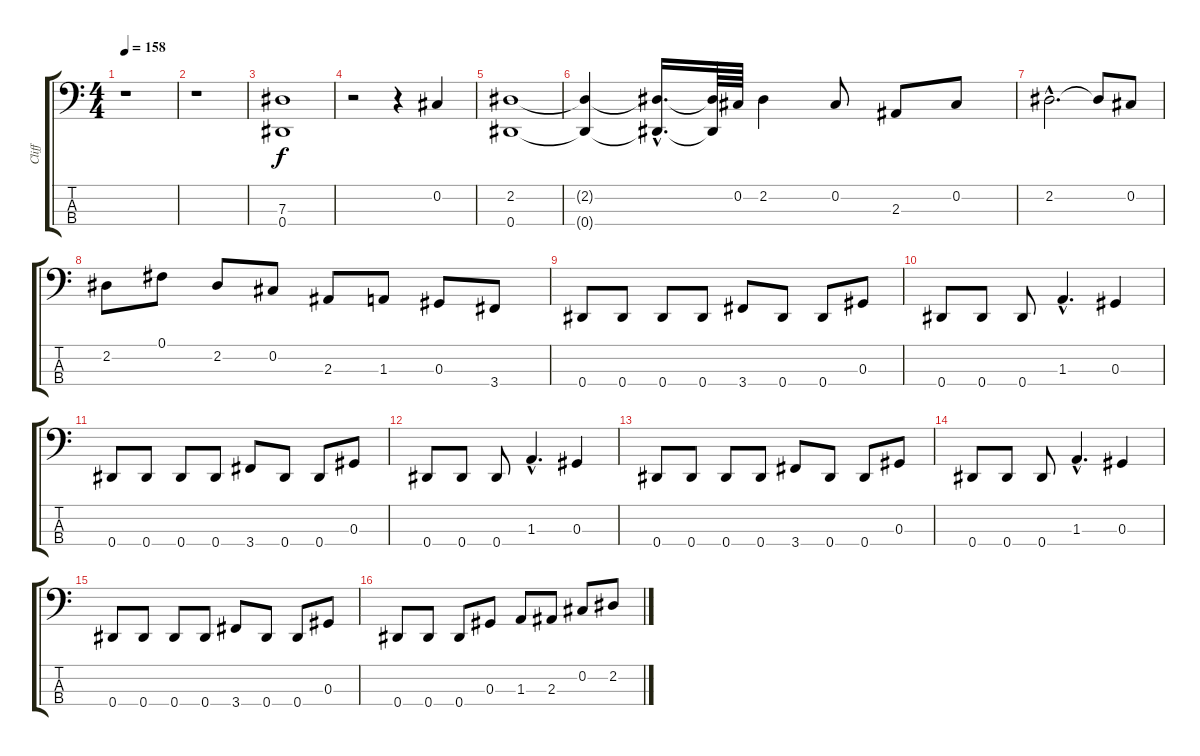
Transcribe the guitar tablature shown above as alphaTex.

\track ("Cliff" "Cliff") {instrument electricbasspick}
\staff {score tabs}
\tuning (Gb2 Db2 Ab1 Eb1) {hide}
\ts (4 4)
\tempo 158
\clef f4
\ks c
r.1{dy f} |
r.1 |
(7.3 0.4).1 |
r.2 r.4 0.2.4 |
(2.2 0.4).1 |
(2.2{t} 0.4{t}).4 (2.2{hac t} 0.4{hac t}).16{d} (2.2{t} 0.4{t}).64 0.2.64 2.2.4 0.2.8 2.3.8 0.2.8 |
2.2{hac}.2{d} 2.2{t}.8 0.2.8 |
2.2.8 0.1.8 2.2.8 0.2.8 2.3.8 1.3.8 0.3.8 3.4.8 |
0.4.8 0.4.8 0.4.8 0.4.8 3.4.8 0.4.8 0.4.8 0.3.8 |
0.4.8 0.4.8 0.4.8 1.3{hac}.4{d} 0.3.4 |
0.4.8 0.4.8 0.4.8 0.4.8 3.4.8 0.4.8 0.4.8 0.3.8 |
0.4.8 0.4.8 0.4.8 1.3{hac}.4{d} 0.3.4 |
0.4.8 0.4.8 0.4.8 0.4.8 3.4.8 0.4.8 0.4.8 0.3.8 |
0.4.8 0.4.8 0.4.8 1.3{hac}.4{d} 0.3.4 |
0.4.8 0.4.8 0.4.8 0.4.8 3.4.8 0.4.8 0.4.8 0.3.8 |
0.4.8 0.4.8 0.4.8 0.3.8 1.3.8 2.3.8 0.2.8 2.2.8
